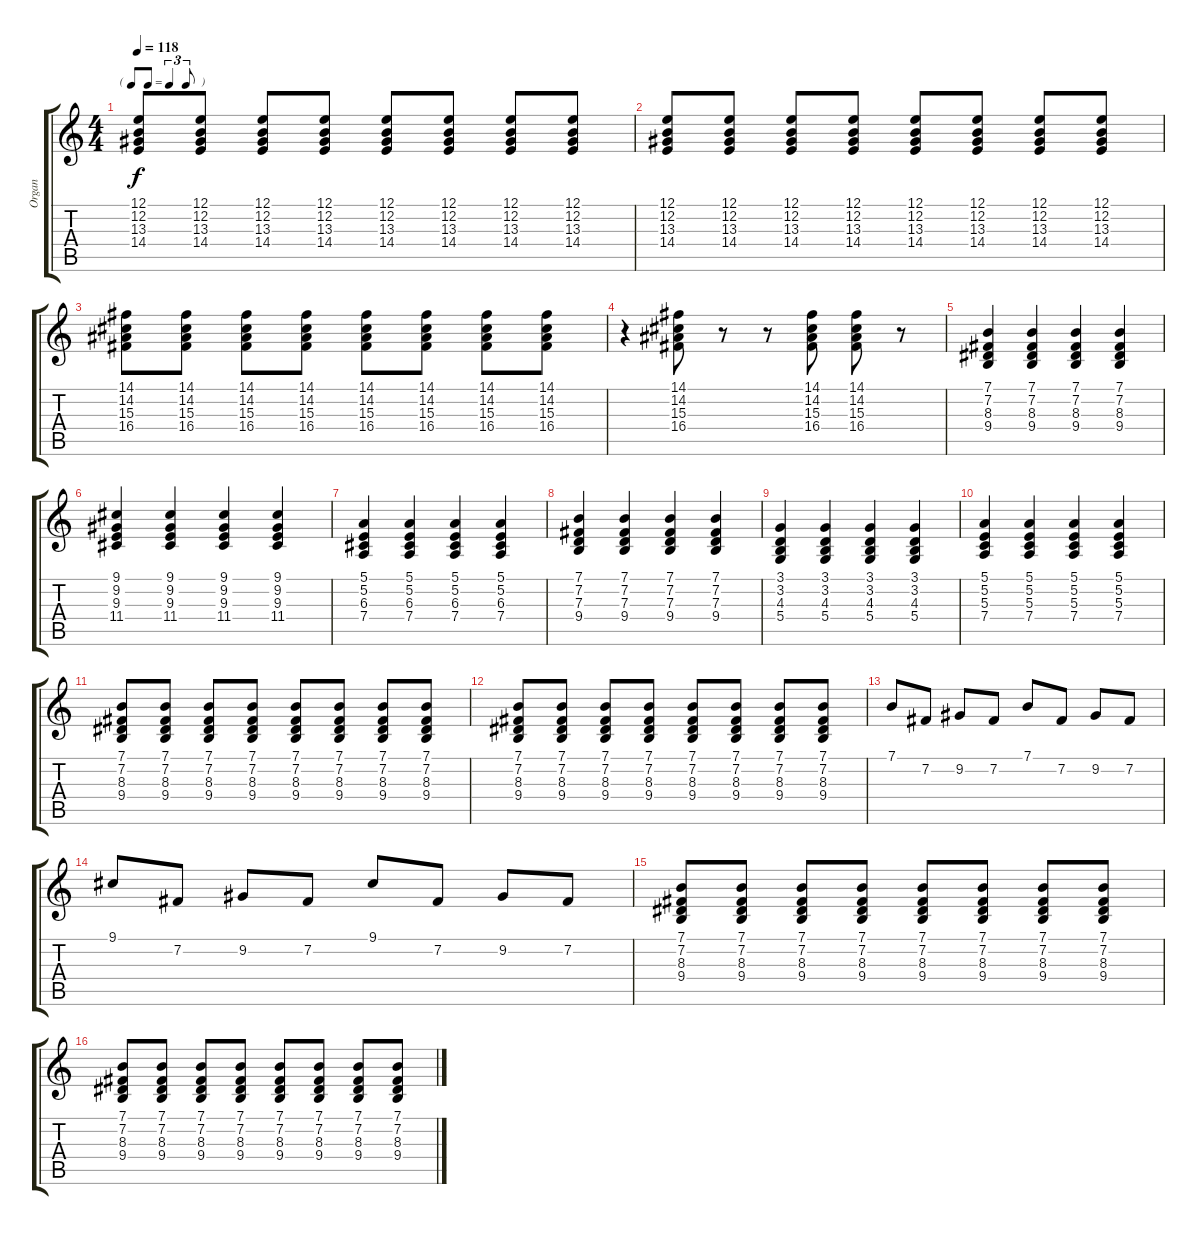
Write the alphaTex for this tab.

\track ("Organ" "Organ") {instrument drawbarorgan}
\staff {score tabs}
\tuning (E4 B3 G3 D3 A2 E2) {hide}
\ts (4 4)
\tf triplet8th
\tempo 118
\clef g2
\ks c
(12.1 12.2 13.3 14.4).8{dy f} (12.1 12.2 13.3 14.4).8 (12.1 12.2 13.3 14.4).8 (12.1 12.2 13.3 14.4).8 (12.1 12.2 13.3 14.4).8 (12.1 12.2 13.3 14.4).8 (12.1 12.2 13.3 14.4).8 (12.1 12.2 13.3 14.4).8 |
(12.1 12.2 13.3 14.4).8 (12.1 12.2 13.3 14.4).8 (12.1 12.2 13.3 14.4).8 (12.1 12.2 13.3 14.4).8 (12.1 12.2 13.3 14.4).8 (12.1 12.2 13.3 14.4).8 (12.1 12.2 13.3 14.4).8 (12.1 12.2 13.3 14.4).8 |
(14.1 14.2 15.3 16.4).8 (14.1 14.2 15.3 16.4).8 (14.1 14.2 15.3 16.4).8 (14.1 14.2 15.3 16.4).8 (14.1 14.2 15.3 16.4).8 (14.1 14.2 15.3 16.4).8 (14.1 14.2 15.3 16.4).8 (14.1 14.2 15.3 16.4).8 |
r.4 (14.1 14.2 15.3 16.4).8 r.8 r.8 (14.1 14.2 15.3 16.4).8 (14.1 14.2 15.3 16.4).8 r.8 |
(7.1 7.2 8.3 9.4).4 (7.1 7.2 8.3 9.4).4 (7.1 7.2 8.3 9.4).4 (7.1 7.2 8.3 9.4).4 |
(9.1 9.2 9.3 11.4).4 (9.1 9.2 9.3 11.4).4 (9.1 9.2 9.3 11.4).4 (9.1 9.2 9.3 11.4).4 |
(5.1 5.2 6.3 7.4).4 (5.1 5.2 6.3 7.4).4 (5.1 5.2 6.3 7.4).4 (5.1 5.2 6.3 7.4).4 |
(7.1 7.2 7.3 9.4).4 (7.1 7.2 7.3 9.4).4 (7.1 7.2 7.3 9.4).4 (7.1 7.2 7.3 9.4).4 |
(3.1 3.2 4.3 5.4).4 (3.1 3.2 4.3 5.4).4 (3.1 3.2 4.3 5.4).4 (3.1 3.2 4.3 5.4).4 |
(5.1 5.2 5.3 7.4).4 (5.1 5.2 5.3 7.4).4 (5.1 5.2 5.3 7.4).4 (5.1 5.2 5.3 7.4).4 |
(7.1 7.2 8.3 9.4).8 (7.1 7.2 8.3 9.4).8 (7.1 7.2 8.3 9.4).8 (7.1 7.2 8.3 9.4).8 (7.1 7.2 8.3 9.4).8 (7.1 7.2 8.3 9.4).8 (7.1 7.2 8.3 9.4).8 (7.1 7.2 8.3 9.4).8 |
(7.1 7.2 8.3 9.4).8 (7.1 7.2 8.3 9.4).8 (7.1 7.2 8.3 9.4).8 (7.1 7.2 8.3 9.4).8 (7.1 7.2 8.3 9.4).8 (7.1 7.2 8.3 9.4).8 (7.1 7.2 8.3 9.4).8 (7.1 7.2 8.3 9.4).8 |
7.1.8{volume 16} 7.2.8 9.2.8 7.2.8 7.1.8 7.2.8 9.2.8 7.2.8 |
9.1.8 7.2.8 9.2.8 7.2.8 9.1.8 7.2.8 9.2.8 7.2.8 |
(7.1 7.2 8.3 9.4).8{volume 12} (7.1 7.2 8.3 9.4).8 (7.1 7.2 8.3 9.4).8 (7.1 7.2 8.3 9.4).8 (7.1 7.2 8.3 9.4).8 (7.1 7.2 8.3 9.4).8 (7.1 7.2 8.3 9.4).8 (7.1 7.2 8.3 9.4).8 |
(7.1 7.2 8.3 9.4).8 (7.1 7.2 8.3 9.4).8 (7.1 7.2 8.3 9.4).8 (7.1 7.2 8.3 9.4).8 (7.1 7.2 8.3 9.4).8 (7.1 7.2 8.3 9.4).8 (7.1 7.2 8.3 9.4).8 (7.1 7.2 8.3 9.4).8
